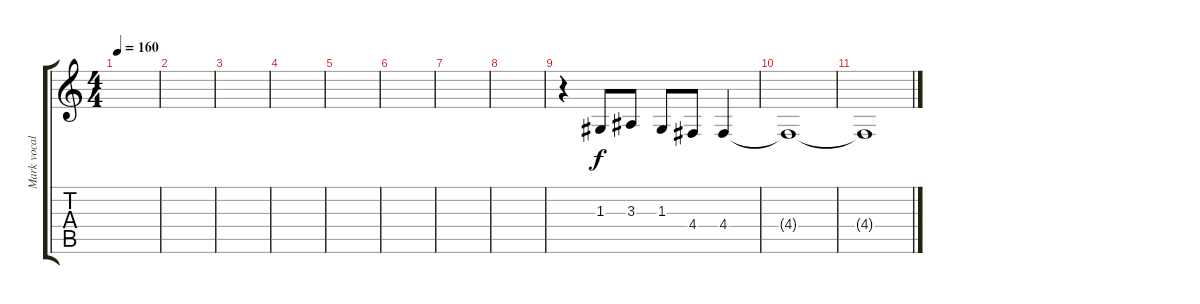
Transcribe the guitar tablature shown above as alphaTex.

\track ("Mark vocals" "Mark vocal") {instrument lead8bassandlead}
\staff {score tabs}
\tuning (E4 B3 G3 D3 A2 E2) {hide}
\ts (4 4)
\tempo 160
\clef g2
\ks c
|
|
|
|
|
|
|
|
r.4 1.3.8 3.3.8 1.3.8 4.4.8 4.4.4 |
4.4{t}.1 |
4.4{t}.1{volume 0}
